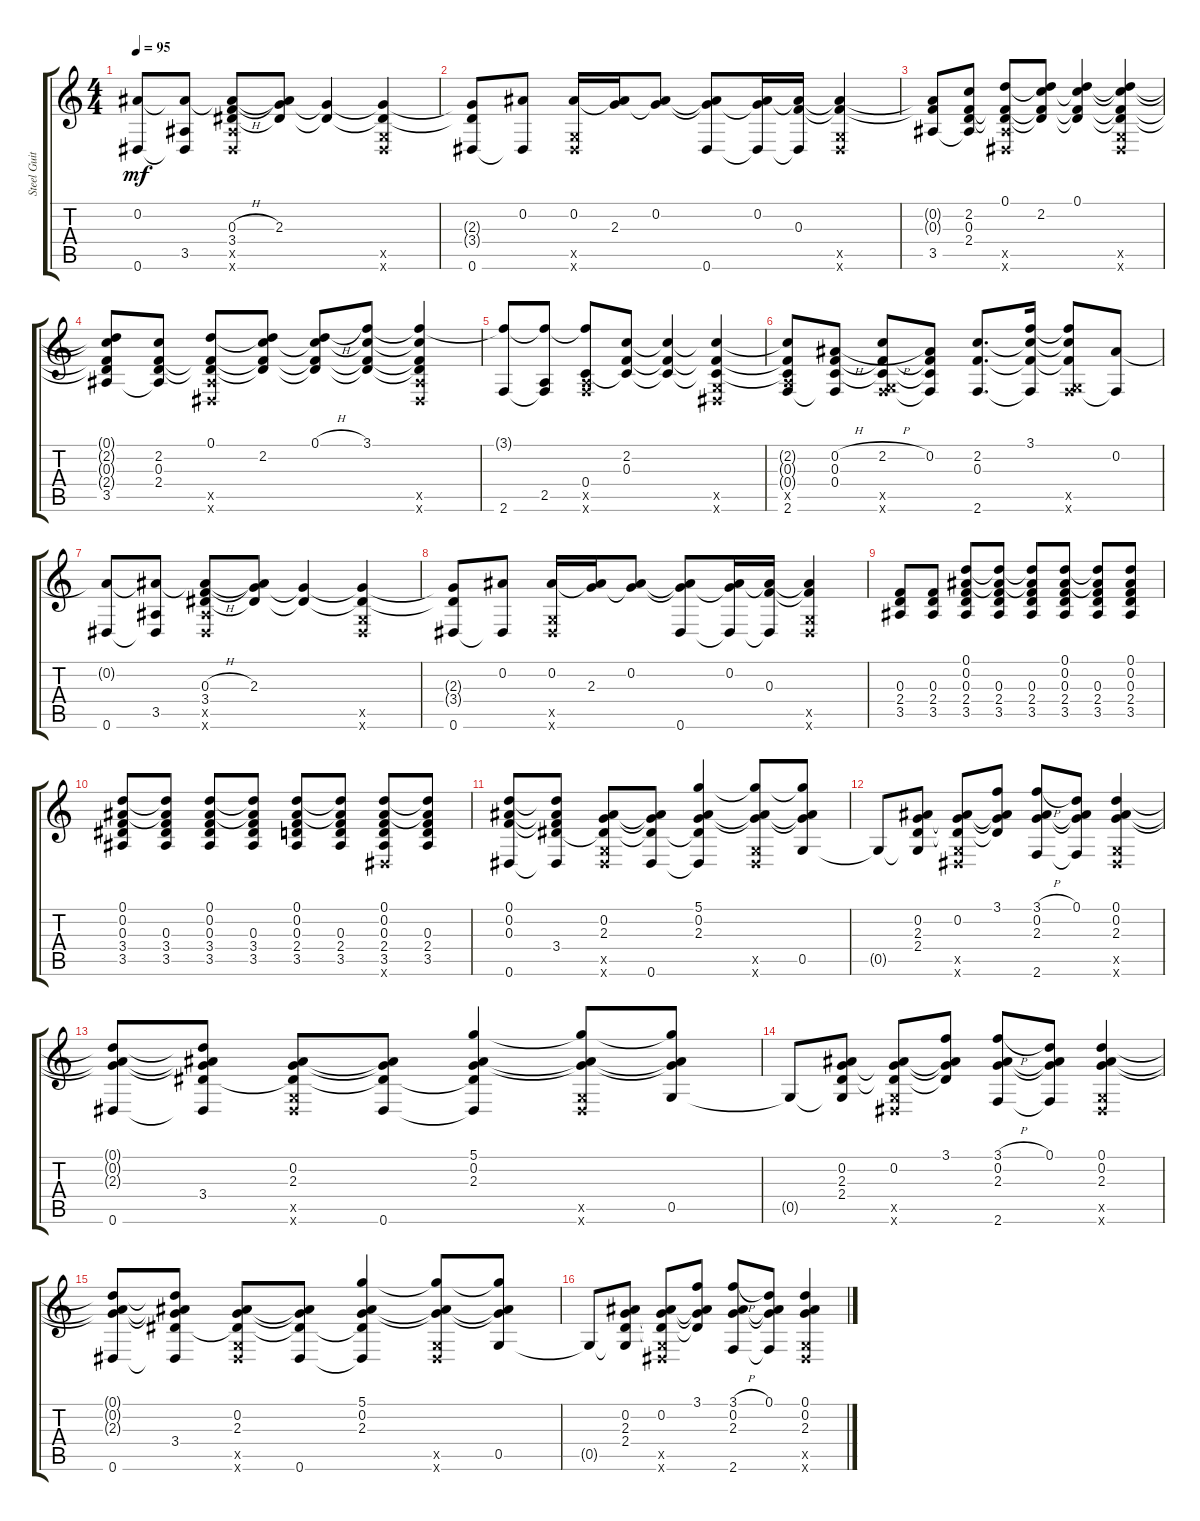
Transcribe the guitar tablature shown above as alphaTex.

\track ("Steel Guitar" "Steel Guit") {instrument acousticguitarsteel}
\staff {score tabs}
\tuning (D4 Bb3 F3 C3 G2 Eb2) {hide}
\ts (4 4)
\tempo 95
\clef g2
\ks c
(0.2{t} 0.6).8{dy mf} (0.2{t} 3.5 0.6{t}).8 (0.2{t} 0.3{h} 3.4 3.5{x} 0.6{x}).8 (0.2{t} 2.3 3.4{t}).8 (2.3{t} 3.4{t}).4 (2.3{t} 3.4{t} 0.5{x} 0.6{x}).4 |
(2.3{t} 3.4{t} 0.6).8 (0.2 0.6{t}).8 (0.2 0.5{x} 0.6{x}).16 (0.2{t} 2.3).16 (0.2 2.3{t}).8 (0.2{t} 2.3{t} 0.6).8 (0.2 2.3{t} 0.6{t}).16 (0.2{t} 0.3 0.6{t}).16 (0.2{t} 0.3{t} 0.5{x} 0.6{x}).4 |
(0.2{t} 0.3{t} 3.5).8 (2.2 0.3 2.4 3.5{t}).8 (0.1 0.3{t} 2.4{t} 3.5{x} 0.6{x}).8 (0.1{t} 2.2 0.3{t} 2.4{t}).8 (0.1 2.2{t} 0.3{t} 2.4{t}).4 (0.1{t} 2.2{t} 0.3{t} 2.4{t} 0.5{x} 0.6{x}).4 |
(0.1{t} 2.2{t} 0.3{t} 2.4{t} 3.5).8 (2.2 0.3 2.4 3.5{t}).8 (0.1 0.3{t} 2.4{t} 3.5{x} 0.6{x}).8 (0.1{t} 2.2 0.3{t} 2.4{t}).8 (0.1{h} 2.2{t} 0.3{t} 2.4{t}).8 (3.1 2.2{t} 0.3{t} 2.4{t}).8 (3.1{t} 2.2{t} 0.3{t} 2.4{t} 3.5{x} 0.6{x}).4 |
(3.1{t} 2.6).8 (3.1{t} 2.5 2.6{t}).8 (3.1{t} 0.4 2.5{x} 2.6{x}).8 (2.2 0.3 0.4{t}).8 (2.2{t} 0.3{t} 0.4{t}).4 (2.2{t} 0.3{t} 0.4{t} 0.5{x} 0.6{x}).4 |
(2.2{t} 0.3{t} 0.4{t} 2.5{x} 2.6).8 (0.2{h} 0.3 0.4 2.6{t}).8 (2.2{h} 0.3{t} 0.4{t} 0.5{x} 2.6{x}).8 (0.2 0.3{t} 0.4{t} 2.6{t}).8 (2.2 0.3 2.6).8{d} (3.1 2.2{t} 0.3{t} 2.6{t}).16 (3.1{t} 2.2{t} 0.3{t} 0.5{x} 2.6{x}).8 (0.2 2.6{t}).8 |
(0.2{t} 0.6).8 (0.2{t} 3.5 0.6{t}).8 (0.2{t} 0.3{h} 3.4 3.5{x} 0.6{x}).8 (0.2{t} 2.3 3.4{t}).8 (2.3{t} 3.4{t}).4 (2.3{t} 3.4{t} 0.5{x} 0.6{x}).4 |
(2.3{t} 3.4{t} 0.6).8 (0.2 0.6{t}).8 (0.2 0.5{x} 0.6{x}).16 (0.2{t} 2.3).16 (0.2 2.3{t}).8 (0.2{t} 2.3{t} 0.6).8 (0.2 2.3{t} 0.6{t}).16 (0.2{t} 0.3 0.6{t}).16 (0.2{t} 0.3{t} 0.5{x} 0.6{x}).4 |
(0.3 2.4 3.5).8 (0.3 2.4 3.5).8 (0.1 0.2 0.3 2.4 3.5).8 (0.1{t} 0.2{t} 0.3 2.4 3.5).8 (0.1{t} 0.2{t} 0.3 2.4 3.5).8 (0.1 0.2 0.3 2.4 3.5).8 (0.1{t} 0.2{t} 0.3 2.4 3.5).8 (0.1 0.2 0.3 2.4 3.5).8 |
(0.1 0.2 0.3 3.4 3.5).8 (0.1{t} 0.2{t} 0.3 3.4 3.5).8 (0.1 0.2 0.3 3.4 3.5).8 (0.1{t} 0.2{t} 0.3 3.4 3.5).8 (0.1 0.2 0.3 2.4 3.5).8 (0.1{t} 0.2{t} 0.3 2.4 3.5).8 (0.1 0.2 0.3 2.4 3.5 0.6{x}).8 (0.1{t} 0.2{t} 0.3 2.4 3.5).8 |
(0.1 0.2 0.3 0.6).8 (0.1{t} 0.2{t} 0.3{t} 3.4 0.6{t}).8 (0.2 2.3 3.4{t} 0.5{x} 0.6{x}).8 (0.2{t} 2.3{t} 3.4{t} 0.6).8 (5.1 0.2 2.3 3.4{t} 0.6{t}).4 (5.1{t} 0.2{t} 2.3{t} 0.5{x} 0.6{x}).8 (5.1{t} 0.2{t} 2.3{t} 0.5).8 |
0.5{t}.8 (0.2 2.3 2.4 0.5{t}).8 (0.2 2.3{t} 2.4{t} 0.5{x} 0.6{x}).8 (3.1 0.2{t} 2.3{t} 2.4{t}).8 (3.1{h} 0.2 2.3 2.6).8 (0.1 0.2{t} 2.3{t} 2.6{t}).8 (0.1 0.2 2.3 0.5{x} 0.6{x}).4 |
(0.1{t} 0.2{t} 2.3{t} 0.6).8 (0.1{t} 0.2{t} 2.3{t} 3.4 0.6{t}).8 (0.2 2.3 3.4{t} 0.5{x} 0.6{x}).8 (0.2{t} 2.3{t} 3.4{t} 0.6).8 (5.1 0.2 2.3 3.4{t} 0.6{t}).4 (5.1{t} 0.2{t} 2.3{t} 0.5{x} 0.6{x}).8 (5.1{t} 0.2{t} 2.3{t} 0.5).8 |
0.5{t}.8 (0.2 2.3 2.4 0.5{t}).8 (0.2 2.3{t} 2.4{t} 0.5{x} 0.6{x}).8 (3.1 0.2{t} 2.3{t} 2.4{t}).8 (3.1{h} 0.2 2.3 2.6).8 (0.1 0.2{t} 2.3{t} 2.6{t}).8 (0.1 0.2 2.3 0.5{x} 0.6{x}).4 |
(0.1{t} 0.2{t} 2.3{t} 0.6).8 (0.1{t} 0.2{t} 2.3{t} 3.4 0.6{t}).8 (0.2 2.3 3.4{t} 0.5{x} 0.6{x}).8 (0.2{t} 2.3{t} 3.4{t} 0.6).8 (5.1 0.2 2.3 3.4{t} 0.6{t}).4 (5.1{t} 0.2{t} 2.3{t} 0.5{x} 0.6{x}).8 (5.1{t} 0.2{t} 2.3{t} 0.5).8 |
0.5{t}.8 (0.2 2.3 2.4 0.5{t}).8 (0.2 2.3{t} 2.4{t} 0.5{x} 0.6{x}).8 (3.1 0.2{t} 2.3{t} 2.4{t}).8 (3.1{h} 0.2 2.3 2.6).8 (0.1 0.2{t} 2.3{t} 2.6{t}).8 (0.1 0.2 2.3 0.5{x} 0.6{x}).4
